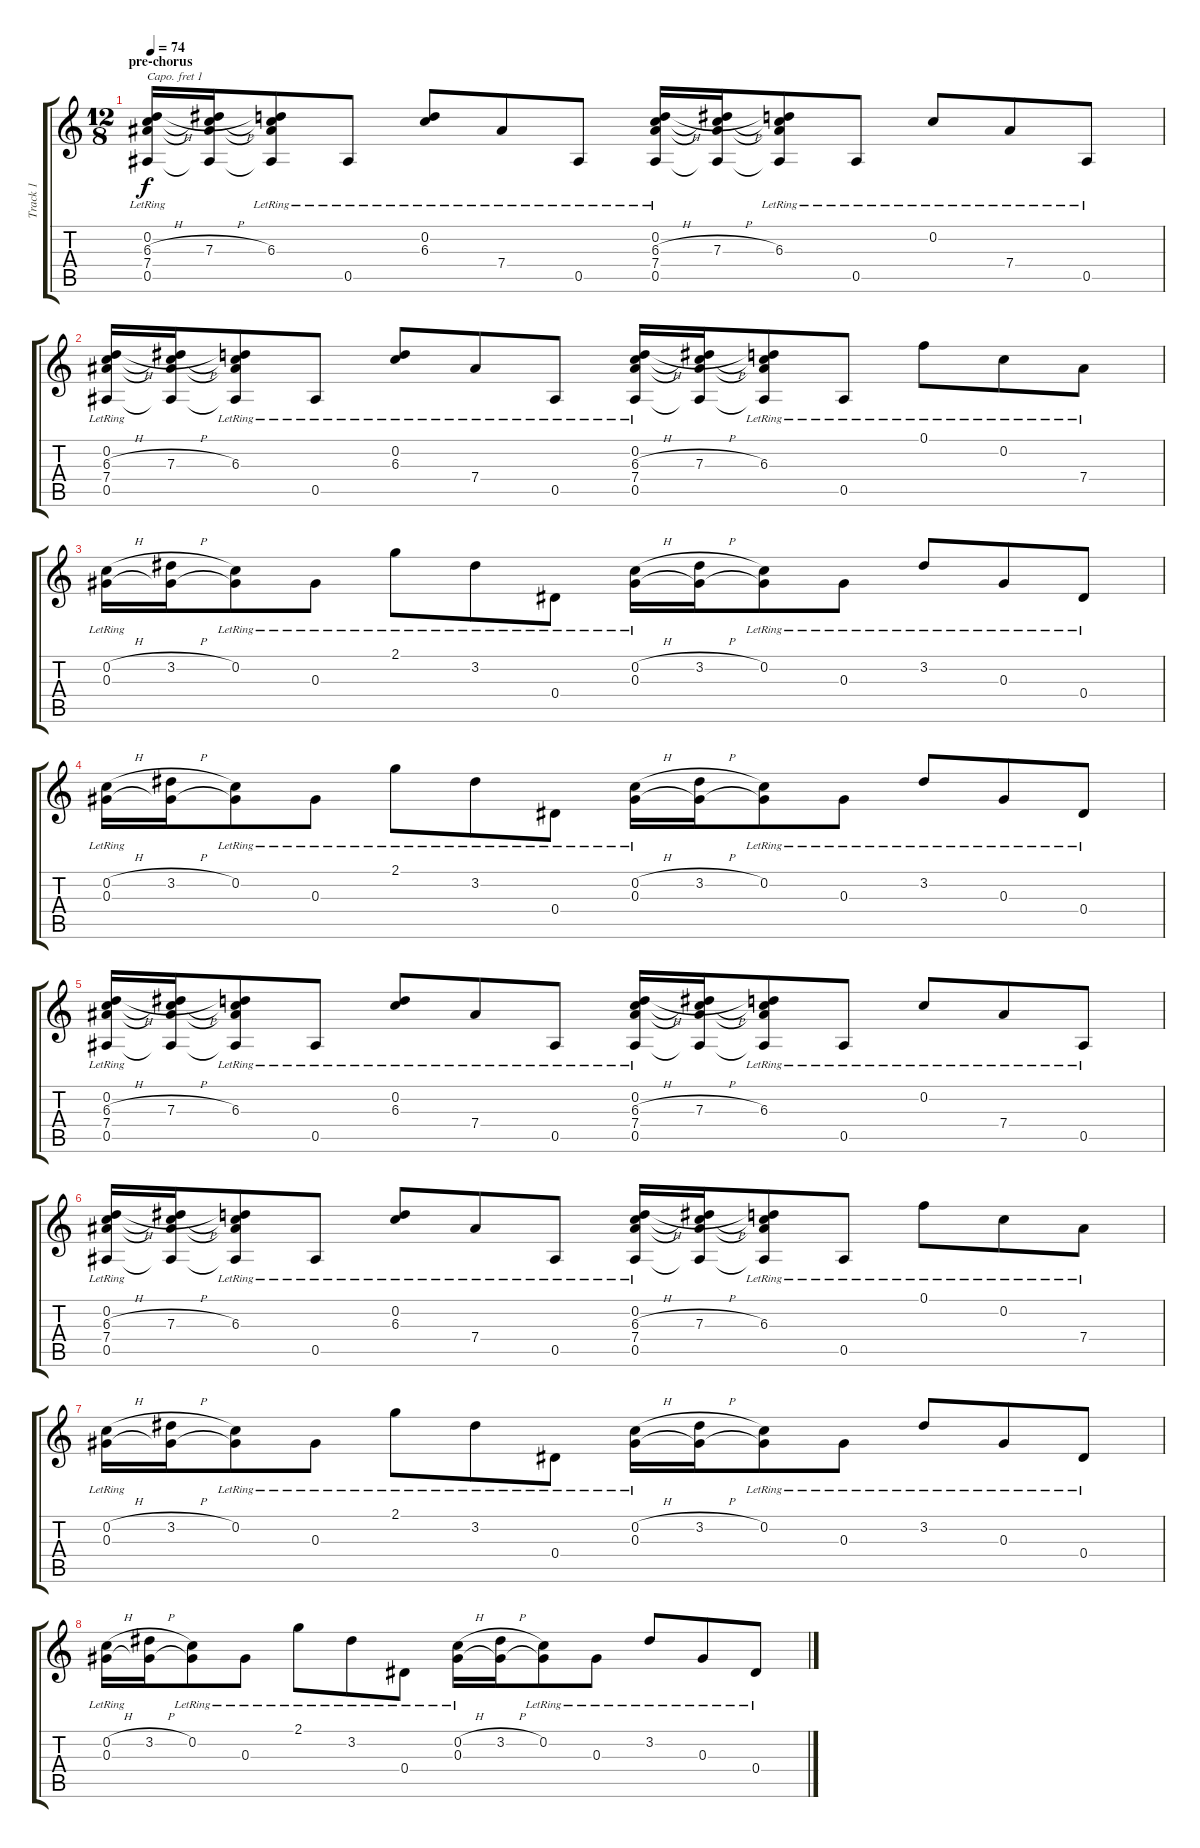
\track ("Track 1" "Track 1") {instrument acousticguitarsteel}
\staff {score tabs}
\capo 1
\tuning (E4 B3 G3 D3 A2 E2) {hide}
\ts (12 8)
\section ("" "pre-chorus")
\tempo 74
\clef g2
\ks c
(0.2{lr} 6.3{h} 7.4{lr} 0.5{lr}).16{dy f} (0.2{t} 7.3{h} 7.4{t} 0.5{t}).16 (0.2{t} 6.3{lr} 7.4{t} 0.5{t}).8 0.5{lr}.8 (0.2{lr} 6.3{lr}).8 7.4{lr}.8 0.5{lr}.8 (0.2{lr} 6.3{h} 7.4{lr} 0.5{lr}).16 (0.2{t} 7.3{h} 7.4{t} 0.5{t}).16 (0.2{t} 6.3{lr} 7.4{t} 0.5{t}).8 0.5{lr}.8 0.2{lr}.8 7.4{lr}.8 0.5{lr}.8 |
(0.2{lr} 6.3{h} 7.4{lr} 0.5{lr}).16 (0.2{t} 7.3{h} 7.4{t} 0.5{t}).16 (0.2{t} 6.3{lr} 7.4{t} 0.5{t}).8 0.5{lr}.8 (0.2{lr} 6.3{lr}).8 7.4{lr}.8 0.5{lr}.8 (0.2{lr} 6.3{h} 7.4{lr} 0.5{lr}).16 (0.2{t} 7.3{h} 7.4{t} 0.5{t}).16 (0.2{t} 6.3{lr} 7.4{t} 0.5{t}).8 0.5{lr}.8 0.1{lr}.8 0.2{lr}.8 7.4{lr}.8 |
(0.2{h} 0.3{lr}).16 (3.2{h} 0.3{t}).16 (0.2{lr} 0.3{t}).8 0.3{lr}.8 2.1{lr}.8 3.2{lr}.8 0.4{lr}.8 (0.2{h} 0.3{lr}).16 (3.2{h} 0.3{t}).16 (0.2{lr} 0.3{t}).8 0.3{lr}.8 3.2{lr}.8 0.3{lr}.8 0.4{lr}.8 |
(0.2{h} 0.3{lr}).16 (3.2{h} 0.3{t}).16 (0.2{lr} 0.3{t}).8 0.3{lr}.8 2.1{lr}.8 3.2{lr}.8 0.4{lr}.8 (0.2{h} 0.3{lr}).16 (3.2{h} 0.3{t}).16 (0.2{lr} 0.3{t}).8 0.3{lr}.8 3.2{lr}.8 0.3{lr}.8 0.4{lr}.8 |
(0.2{lr} 6.3{h} 7.4{lr} 0.5{lr}).16 (0.2{t} 7.3{h} 7.4{t} 0.5{t}).16 (0.2{t} 6.3{lr} 7.4{t} 0.5{t}).8 0.5{lr}.8 (0.2{lr} 6.3{lr}).8 7.4{lr}.8 0.5{lr}.8 (0.2{lr} 6.3{h} 7.4{lr} 0.5{lr}).16 (0.2{t} 7.3{h} 7.4{t} 0.5{t}).16 (0.2{t} 6.3{lr} 7.4{t} 0.5{t}).8 0.5{lr}.8 0.2{lr}.8 7.4{lr}.8 0.5{lr}.8 |
(0.2{lr} 6.3{h} 7.4{lr} 0.5{lr}).16 (0.2{t} 7.3{h} 7.4{t} 0.5{t}).16 (0.2{t} 6.3{lr} 7.4{t} 0.5{t}).8 0.5{lr}.8 (0.2{lr} 6.3{lr}).8 7.4{lr}.8 0.5{lr}.8 (0.2{lr} 6.3{h} 7.4{lr} 0.5{lr}).16 (0.2{t} 7.3{h} 7.4{t} 0.5{t}).16 (0.2{t} 6.3{lr} 7.4{t} 0.5{t}).8 0.5{lr}.8 0.1{lr}.8 0.2{lr}.8 7.4{lr}.8 |
(0.2{h} 0.3{lr}).16 (3.2{h} 0.3{t}).16 (0.2{lr} 0.3{t}).8 0.3{lr}.8 2.1{lr}.8 3.2{lr}.8 0.4{lr}.8 (0.2{h} 0.3{lr}).16 (3.2{h} 0.3{t}).16 (0.2{lr} 0.3{t}).8 0.3{lr}.8 3.2{lr}.8 0.3{lr}.8 0.4{lr}.8 |
(0.2{h} 0.3{lr}).16 (3.2{h} 0.3{t}).16 (0.2{lr} 0.3{t}).8 0.3{lr}.8 2.1{lr}.8 3.2{lr}.8 0.4{lr}.8 (0.2{h} 0.3{lr}).16 (3.2{h} 0.3{t}).16 (0.2{lr} 0.3{t}).8 0.3{lr}.8 3.2{lr}.8 0.3{lr}.8 0.4{lr}.8
